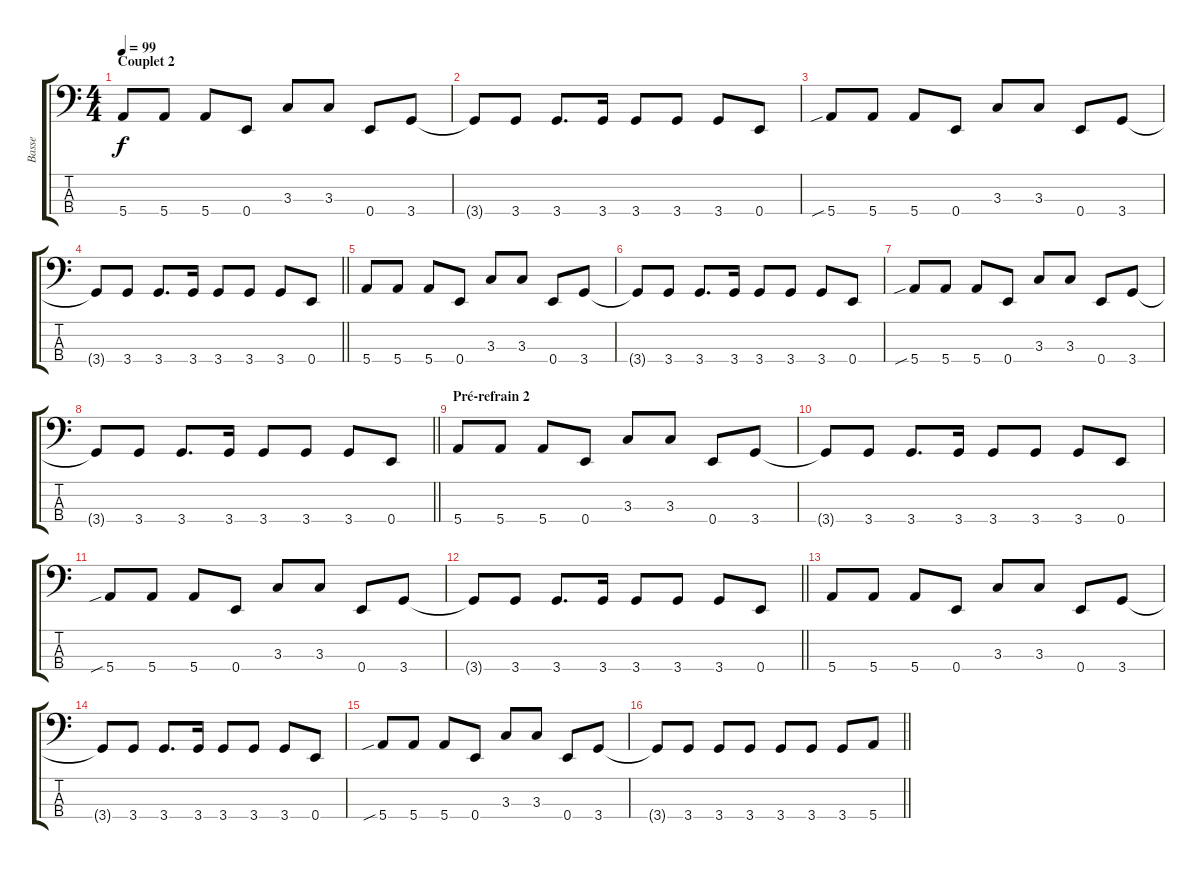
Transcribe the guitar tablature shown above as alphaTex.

\track ("Basse" "Basse") {instrument electricbassfinger}
\staff {score tabs}
\tuning (G2 D2 A1 E1) {hide}
\ts (4 4)
\section ("" "Couplet 2")
\tempo 99
\clef f4
\ks c
5.4.8{dy f} 5.4.8 5.4.8 0.4.8 3.3.8 3.3.8 0.4.8 3.4.8 |
3.4{t}.8 3.4.8 3.4.8{d} 3.4.16 3.4.8 3.4.8 3.4.8 0.4.8 |
5.4{sib}.8 5.4.8 5.4.8 0.4.8 3.3.8 3.3.8 0.4.8 3.4.8 |
\barLineRight lightlight
3.4{t}.8 3.4.8 3.4.8{d} 3.4.16 3.4.8 3.4.8 3.4.8 0.4.8 |
5.4.8 5.4.8 5.4.8 0.4.8 3.3.8 3.3.8 0.4.8 3.4.8 |
3.4{t}.8 3.4.8 3.4.8{d} 3.4.16 3.4.8 3.4.8 3.4.8 0.4.8 |
5.4{sib}.8 5.4.8 5.4.8 0.4.8 3.3.8 3.3.8 0.4.8 3.4.8 |
\barLineRight lightlight
3.4{t}.8 3.4.8 3.4.8{d} 3.4.16 3.4.8 3.4.8 3.4.8 0.4.8 |
\section ("" "Pré-refrain 2")
5.4.8 5.4.8 5.4.8 0.4.8 3.3.8 3.3.8 0.4.8 3.4.8 |
3.4{t}.8 3.4.8 3.4.8{d} 3.4.16 3.4.8 3.4.8 3.4.8 0.4.8 |
5.4{sib}.8 5.4.8 5.4.8 0.4.8 3.3.8 3.3.8 0.4.8 3.4.8 |
\barLineRight lightlight
3.4{t}.8 3.4.8 3.4.8{d} 3.4.16 3.4.8 3.4.8 3.4.8 0.4.8 |
5.4.8 5.4.8 5.4.8 0.4.8 3.3.8 3.3.8 0.4.8 3.4.8 |
3.4{t}.8 3.4.8 3.4.8{d} 3.4.16 3.4.8 3.4.8 3.4.8 0.4.8 |
5.4{sib}.8 5.4.8 5.4.8 0.4.8 3.3.8 3.3.8 0.4.8 3.4.8 |
\barLineRight lightlight
3.4{t}.8 3.4.8 3.4.8 3.4.8 3.4.8 3.4.8 3.4.8 5.4.8
